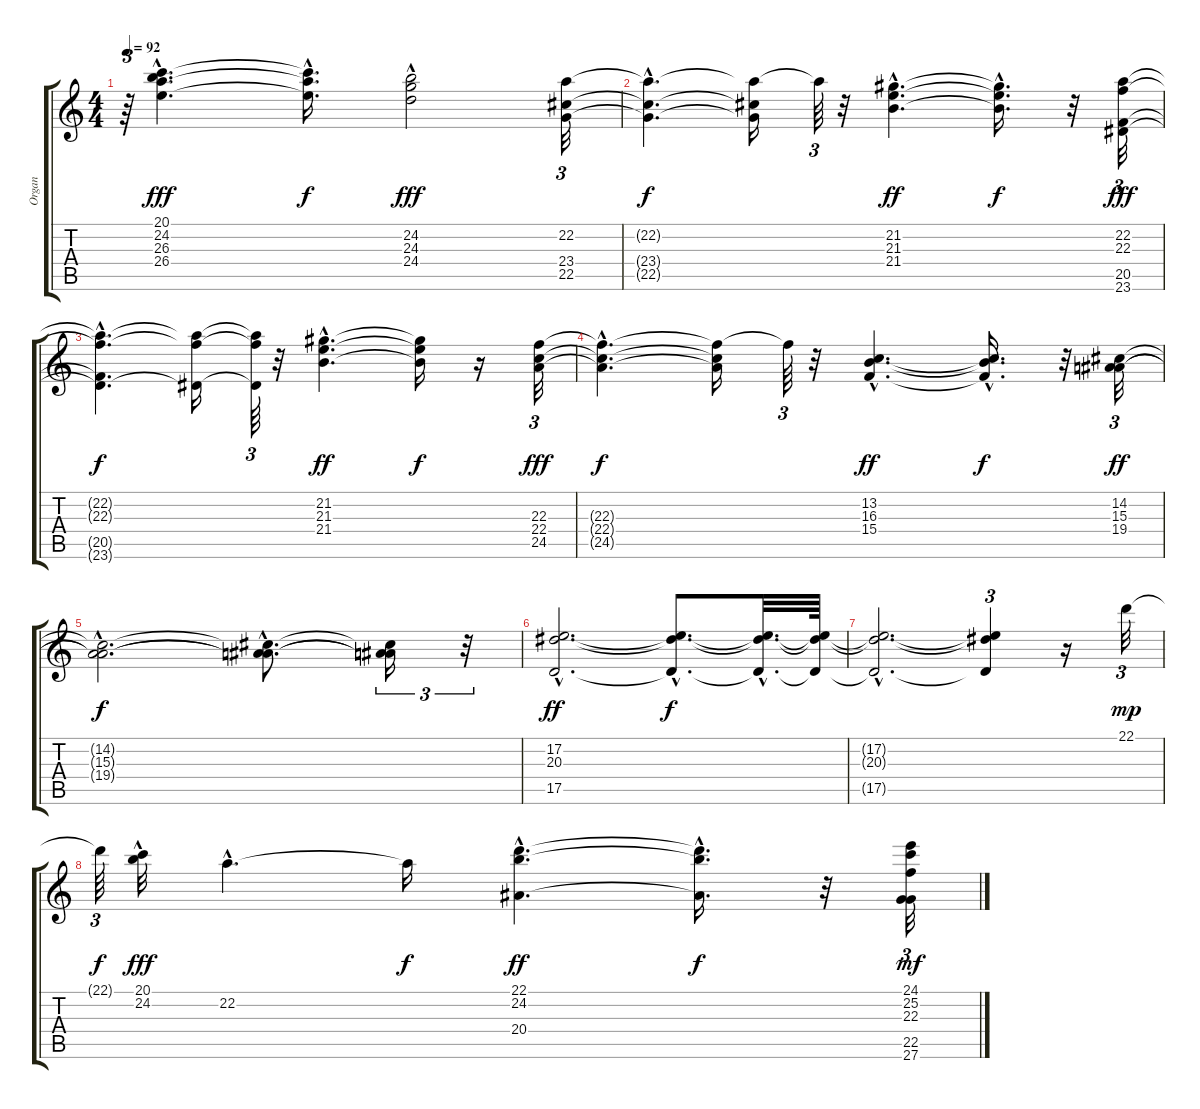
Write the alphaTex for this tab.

\track ("Organ " "Organ ") {instrument rockorgan}
\staff {score tabs}
\tuning (E4 B3 G3 D3 A2 E2) {hide}
\ts (4 4)
\tempo 92
\clef g2
\ks c
r.64{tu (3 2) dy ff} (20.1{hac} 24.2 26.3{hac} 26.4{hac}).4{d dy fff volume 11} (20.1{hac t} 26.3{t} 26.4{t}).16{d dy f} (24.2 24.3{hac} 24.4{hac}).2{dy fff volume 11} (22.2 23.4 22.5).32{tu (3 2)} |
(22.2{hac t} 23.4{hac t} 22.5{hac t}).4{d dy f} (22.2{t} 23.4{t} 22.5{t}).16 22.2{t}.64{tu (3 2)} r.32 (21.2{hac} 21.3{hac} 21.4{hac}).4{d dy ff} (21.2{hac t} 21.3{hac t} 21.4{hac t}).16{d dy f} r.32 (22.2 22.3 20.5 23.6).32{tu (3 2) dy fff} |
(22.2{hac t} 22.3{hac t} 20.5{t} 23.6{hac t}).4{d dy f} (22.2{t} 22.3{t} 23.6{t}).16 (22.2{t} 22.3{t} 23.6{t}).64{tu (3 2)} r.32 (21.2{hac} 21.3{hac} 21.4{hac}).4{d dy ff} (21.2{t} 21.3{t} 21.4{t}).16{dy f} r.16 (22.3 22.4 24.5).32{tu (3 2) dy fff} |
(22.3{hac t} 22.4{hac t} 24.5{hac t}).4{d dy f} (22.3{t} 22.4{t} 24.5{t}).16 22.3{t}.64{tu (3 2)} r.32 (13.2{hac} 16.3{hac} 15.4{hac}).4{d dy ff} (13.2{hac t} 16.3{hac t} 15.4{hac t}).16{d dy f} r.32 (14.2 15.3 19.4).32{tu (3 2) dy ff} |
(14.2{hac t} 15.3{hac t} 19.4{hac t}).2{d dy f} (14.2{hac t} 15.3{hac t} 19.4{hac t}).8{d} (14.2{t} 15.3{t} 19.4{t}).16{tu (3 2)} r.32{tu (3 2)} |
(17.2{hac} 20.3{hac} 17.5{hac}).2{d dy ff volume 10} (17.2{hac t} 20.3{hac t} 17.5{hac t}).8{d dy f} (17.2{hac t} 20.3{hac t} 17.5{hac t}).32{d} (17.2{t} 20.3{t} 17.5{t}).64 |
(17.2{hac t} 20.3{hac t} 17.5{hac t}).2{d} (17.2{t} 20.3{t} 17.5{t}).4{tu (3 2)} r.16 22.1.32{tu (3 2) dy mp} |
22.1{t}.64{tu (3 2) dy f} (20.1 24.2{hac}).32{dy fff} 22.2{hac}.4{d} 22.2{t}.16{dy f} (22.1{hac} 24.2{hac} 20.4{hac}).4{d dy ff} (22.1{hac t} 24.2{hac t} 20.4{hac t}).16{d dy f} r.32 (24.1 25.2 22.3 22.5 27.6).32{tu (3 2) dy mf}
